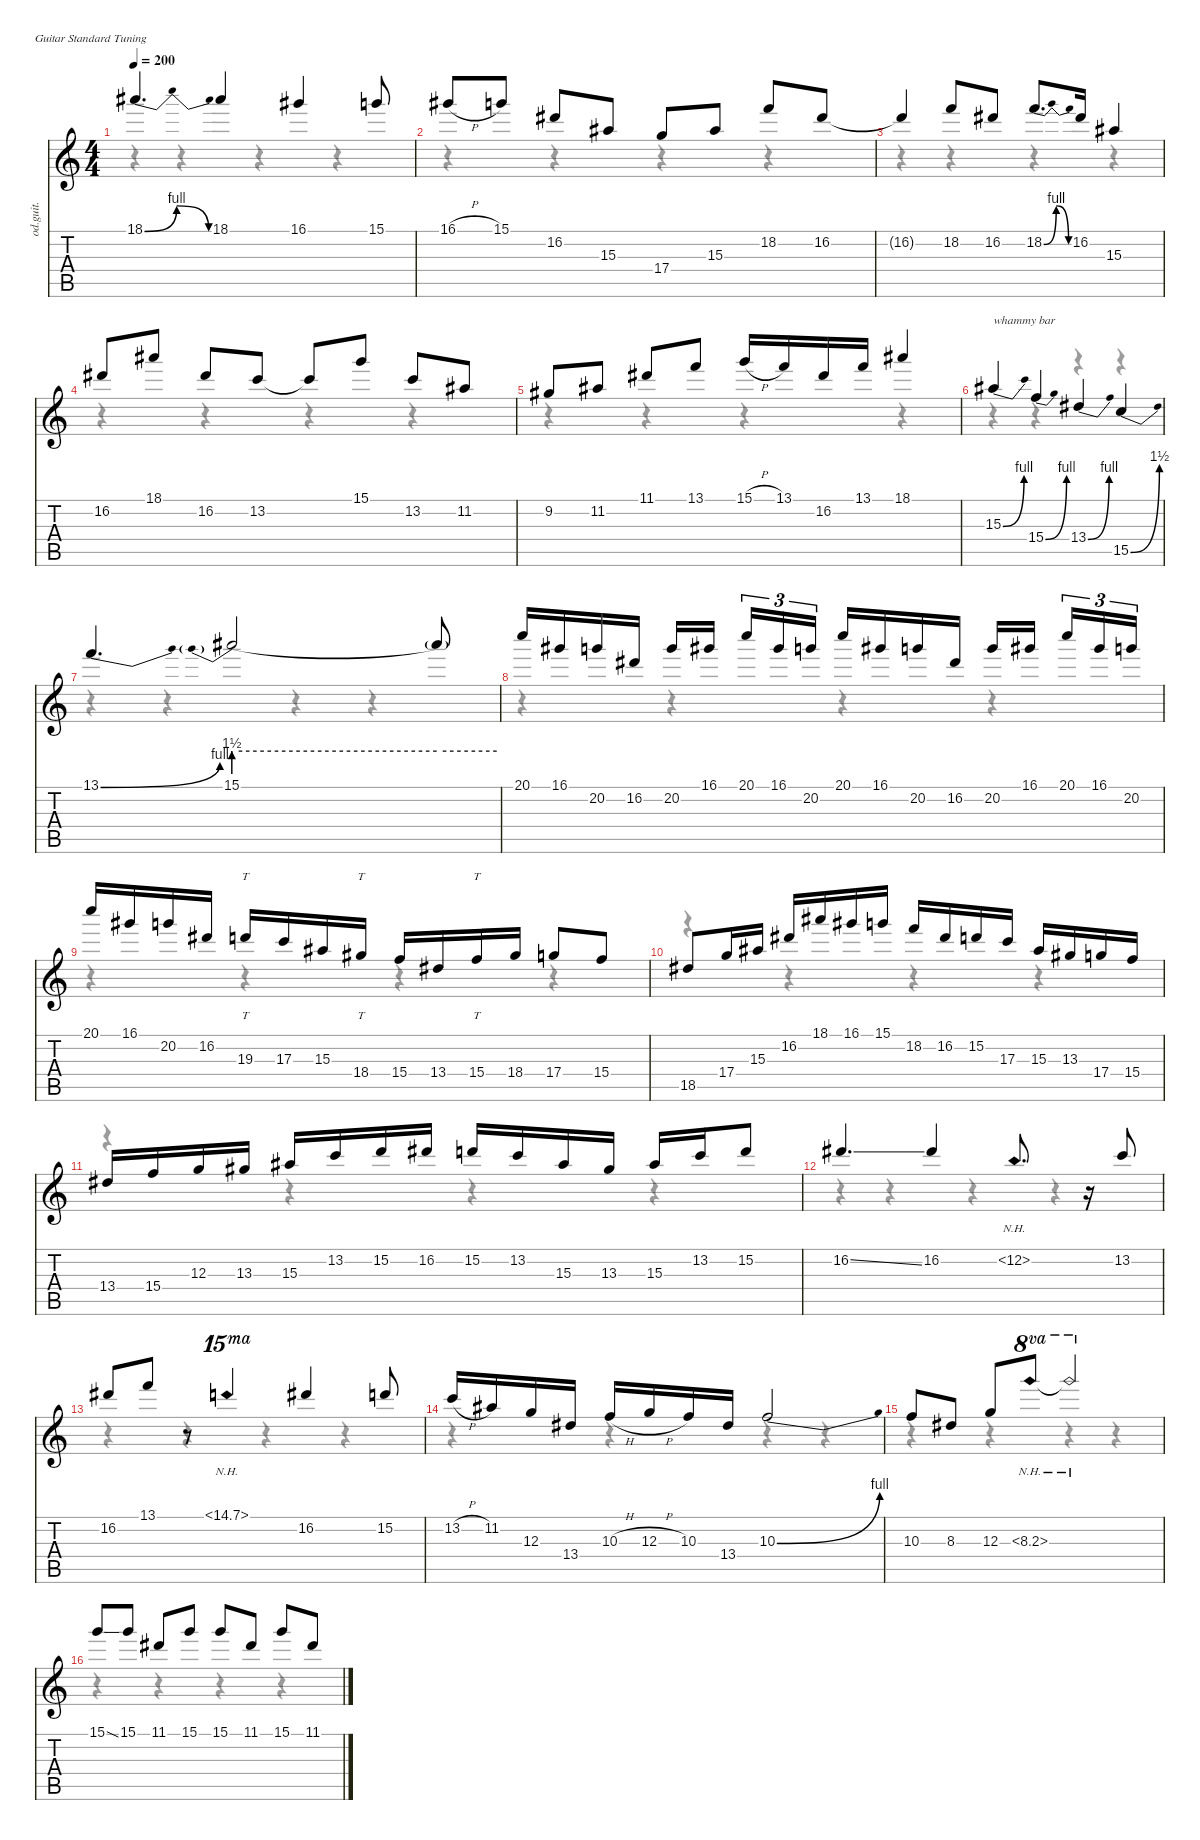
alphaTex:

\hideDynamics
\bracketExtendMode nobrackets
\otherSystemsTrackNameOrientation horizontal
\track ("Lead 1" "od.guit.") {instrument overdrivenguitar}
\staff {score tabs}
\tuning (E4 B3 G3 D3 A2 E2)
\voice
\ts (4 4)
\scale
0.980336
\tempo 200
\accidentals auto
\clef g2
\ottava regular
\simile none
\ks c
18.1{be (bendrelease 0 0 15 4 34.9999992 4 39.999998399999996 0) acc #}.4{d dy f beam Up} 18.1{acc #}.4{beam Up} 16.1{acc #}.4{beam Up} 15.1.8{beam Up} |
\scale
0.980336 16.1{h acc #}.8{beam Up} 15.1.8{beam Up} 16.2{acc #}.8{beam Up} 15.3{acc #}.8{beam Up} 17.4.8{beam Up} 15.3{acc #}.8{beam Up} 18.2.8{beam Up} 16.2{acc #}.8{beam Up} |
\scale
0.995047 16.2{t acc #}.4{beam Up} 18.2.8{beam Up} 16.2{acc #}.8{beam Up} 18.2{be (bendrelease 0 0 15 4 30 4 45 0)}.8{d beam Up} 16.2{acc #}.16{beam Up} 15.3{acc #}.4{beam Up} |
\scale
0.980336 16.2{acc #}.8{beam Up} 18.1{acc #}.8{beam Up} 16.2{acc #}.8{beam Up} 13.2.8{beam Up} 13.2{t}.8{beam Up} 15.1.8{beam Up} 13.2.8{beam Up} 11.2{acc #}.8{beam Up} |
\scale
0.980336 9.2{acc #}.8{beam Up} 11.2{acc #}.8{beam Up} 11.1{acc #}.8{beam Up} 13.1.8{beam Up} 15.1{h}.16{beam Up} 13.1.16{beam Up} 16.2{acc #}.16{beam Up} 13.1.16{beam Up} 18.1{acc #}.4{beam Up} |
\scale
1.06188 15.3{be (bend 0 0 30 4) acc #}.4{txt "whammy bar" beam Up} 15.4{be (bend 0 0 30 4)}.4{beam Up} 13.4{be (bend 0 0 30 4) acc #}.4{beam Up} 15.5{be (bend 0 0 30 6)}.4{beam Up} |
\scale
0.986122 13.1{be (bend 0 0 9.999999599999999 4)}.4{d beam Up} 15.1{be (prebend 0 6 60 6)}.2{beam Up} 15.1{be (hold 0 6 60 6) t}.8{beam Up} |
\section ("" "")
\scale
0.988084 20.1.16{beam Up} 16.1{acc #}.16{beam Up} 20.2.16{beam Up} 16.2{acc #}.16{beam Up} 20.2.16{beam Up} 16.1{acc #}.16{beam Up} 20.1.16{tu (3 2) beam Up} 16.1{acc #}.16{tu (3 2) beam Up} 20.2.16{tu (3 2) beam Up} 20.1.16{beam Up} 16.1{acc #}.16{beam Up} 20.2.16{beam Up} 16.2{acc #}.16{beam Up} 20.2.16{beam Up} 16.1{acc #}.16{beam Up} 20.1.16{tu (3 2) beam Up} 16.1{acc #}.16{tu (3 2) beam Up} 20.2.16{tu (3 2) beam Up} |
\scale
0.988084 20.1.16{beam Up} 16.1{acc #}.16{beam Up} 20.2.16{beam Up} 16.2{acc #}.16{beam Up} 19.3.16{tt beam Up} 17.3.16{beam Up} 15.3{acc #}.16{beam Up} 18.4{acc #}.16{tt beam Up} 15.4.16{beam Up} 13.4{acc #}.16{beam Up} 15.4.16{tt beam Up} 18.4{acc #}.16{beam Up} 17.4.8{beam Up} 15.4.8{beam Up} |
\scale
0.975825 18.5{acc #}.8{beam Up} 17.4.16{beam Up} 15.3{acc #}.16{beam Up} 16.2{acc #}.16{beam Up} 18.1{acc #}.16{beam Up} 16.1{acc #}.16{beam Up} 15.1.16{beam Up} 18.2.16{beam Up} 16.2{acc #}.16{beam Up} 15.2.16{beam Up} 17.3.16{beam Up} 15.3{acc #}.16{beam Up} 13.3{acc #}.16{beam Up} 17.4.16{beam Up} 15.4.16{beam Up} |
\scale
1.09391 13.4{acc #}.16{beam Up} 15.4.16{beam Up} 12.3.16{beam Up} 13.3{acc #}.16{beam Up} 15.3{acc #}.16{beam Up} 13.2.16{beam Up} 15.2.16{beam Up} 16.2{acc #}.16{beam Up} 15.2.16{beam Up} 13.2.16{beam Up} 15.3{acc #}.16{beam Up} 13.3{acc #}.16{beam Up} 15.3{acc #}.16{beam Up} 13.2.16{beam Up} 15.2.8{beam Up} |
\section ("" "")
\scale
0.978277 16.2{ss acc #}.4{d beam Up} 16.2{acc #}.4{beam Up} 13.2{nh}.8{d beam Up} r.16{beam Up} 13.2.8{beam Up} |
\scale
0.978277 16.2{acc #}.8{beam Up} 13.1.8{beam Up} r.8{beam Up} 15.1{nh}.4{ot 15ma beam Up} 16.2{acc #}.4{beam Up} 15.2.8{beam Up} |
\scale
0.978277 13.2{h}.16{beam Up} 11.2{acc #}.16{beam Up} 12.3.16{beam Up} 13.4{acc #}.16{beam Up} 10.3{h}.16{beam Up} 12.3{h}.16{beam Up} 10.3.16{beam Up} 13.4{acc #}.16{beam Up} 10.3{be (bend 0 0 9.999999599999999 4)}.2{beam Up} |
\scale
0.992988 10.3.8{beam Up} 8.3{acc #}.8{beam Up} 12.3.8{beam Up} 8.3{nh acc #}.8{ot 8va beam Up} 8.3{nh t acc #}.2{ot 8va beam Up} |
\scale
0.978277 15.1{ss}.8{beam Up} 15.1.8{beam Up} 11.1{acc #}.8{beam Up} 15.1.8{beam Up} 15.1.8{beam Up} 11.1{acc #}.8{beam Up} 15.1.8{beam Up} 11.1{acc #}.8{beam Up}
\voice
\clef g2
\ottava regular
\simile none
\ks c
r.4{dy mf beam Down} r.4{beam Down} r.4{beam Down} r.4{beam Down} |
r.4{beam Down} r.4{beam Down} r.4{beam Down} r.4{beam Down} |
r.4{beam Down} r.4{beam Down} r.4{beam Down} r.4{beam Down} |
r.4{beam Down} r.4{beam Down} r.4{beam Down} r.4{beam Down} |
r.4{beam Down} r.4{beam Down} r.4{beam Down} r.4{beam Down} |
r.4{beam Down} r.4{beam Down} r.4{beam Down} r.4{beam Down} |
r.4{beam Down} r.4{beam Down} r.4{beam Down} r.4{beam Down} |
r.4{beam Down} r.4{beam Down} r.4{beam Down} r.4{beam Down} |
r.4{beam Down} r.4{beam Down} r.4{beam Down} r.4{beam Down} |
r.4{beam Down} r.4{beam Down} r.4{beam Down} r.4{beam Down} |
r.4{beam Down} r.4{beam Down} r.4{beam Down} r.4{beam Down} |
r.4{beam Down} r.4{beam Down} r.4{beam Down} r.4{beam Down} |
r.4{beam Down} r.4{beam Down} r.4{beam Down} r.4{beam Down} |
r.4{beam Down} r.4{beam Down} r.4{beam Down} r.4{beam Down} |
r.4{beam Down} r.4{beam Down} r.4{beam Down} r.4{beam Down} |
r.4{beam Down} r.4{beam Down} r.4{beam Down} r.4{beam Down}
